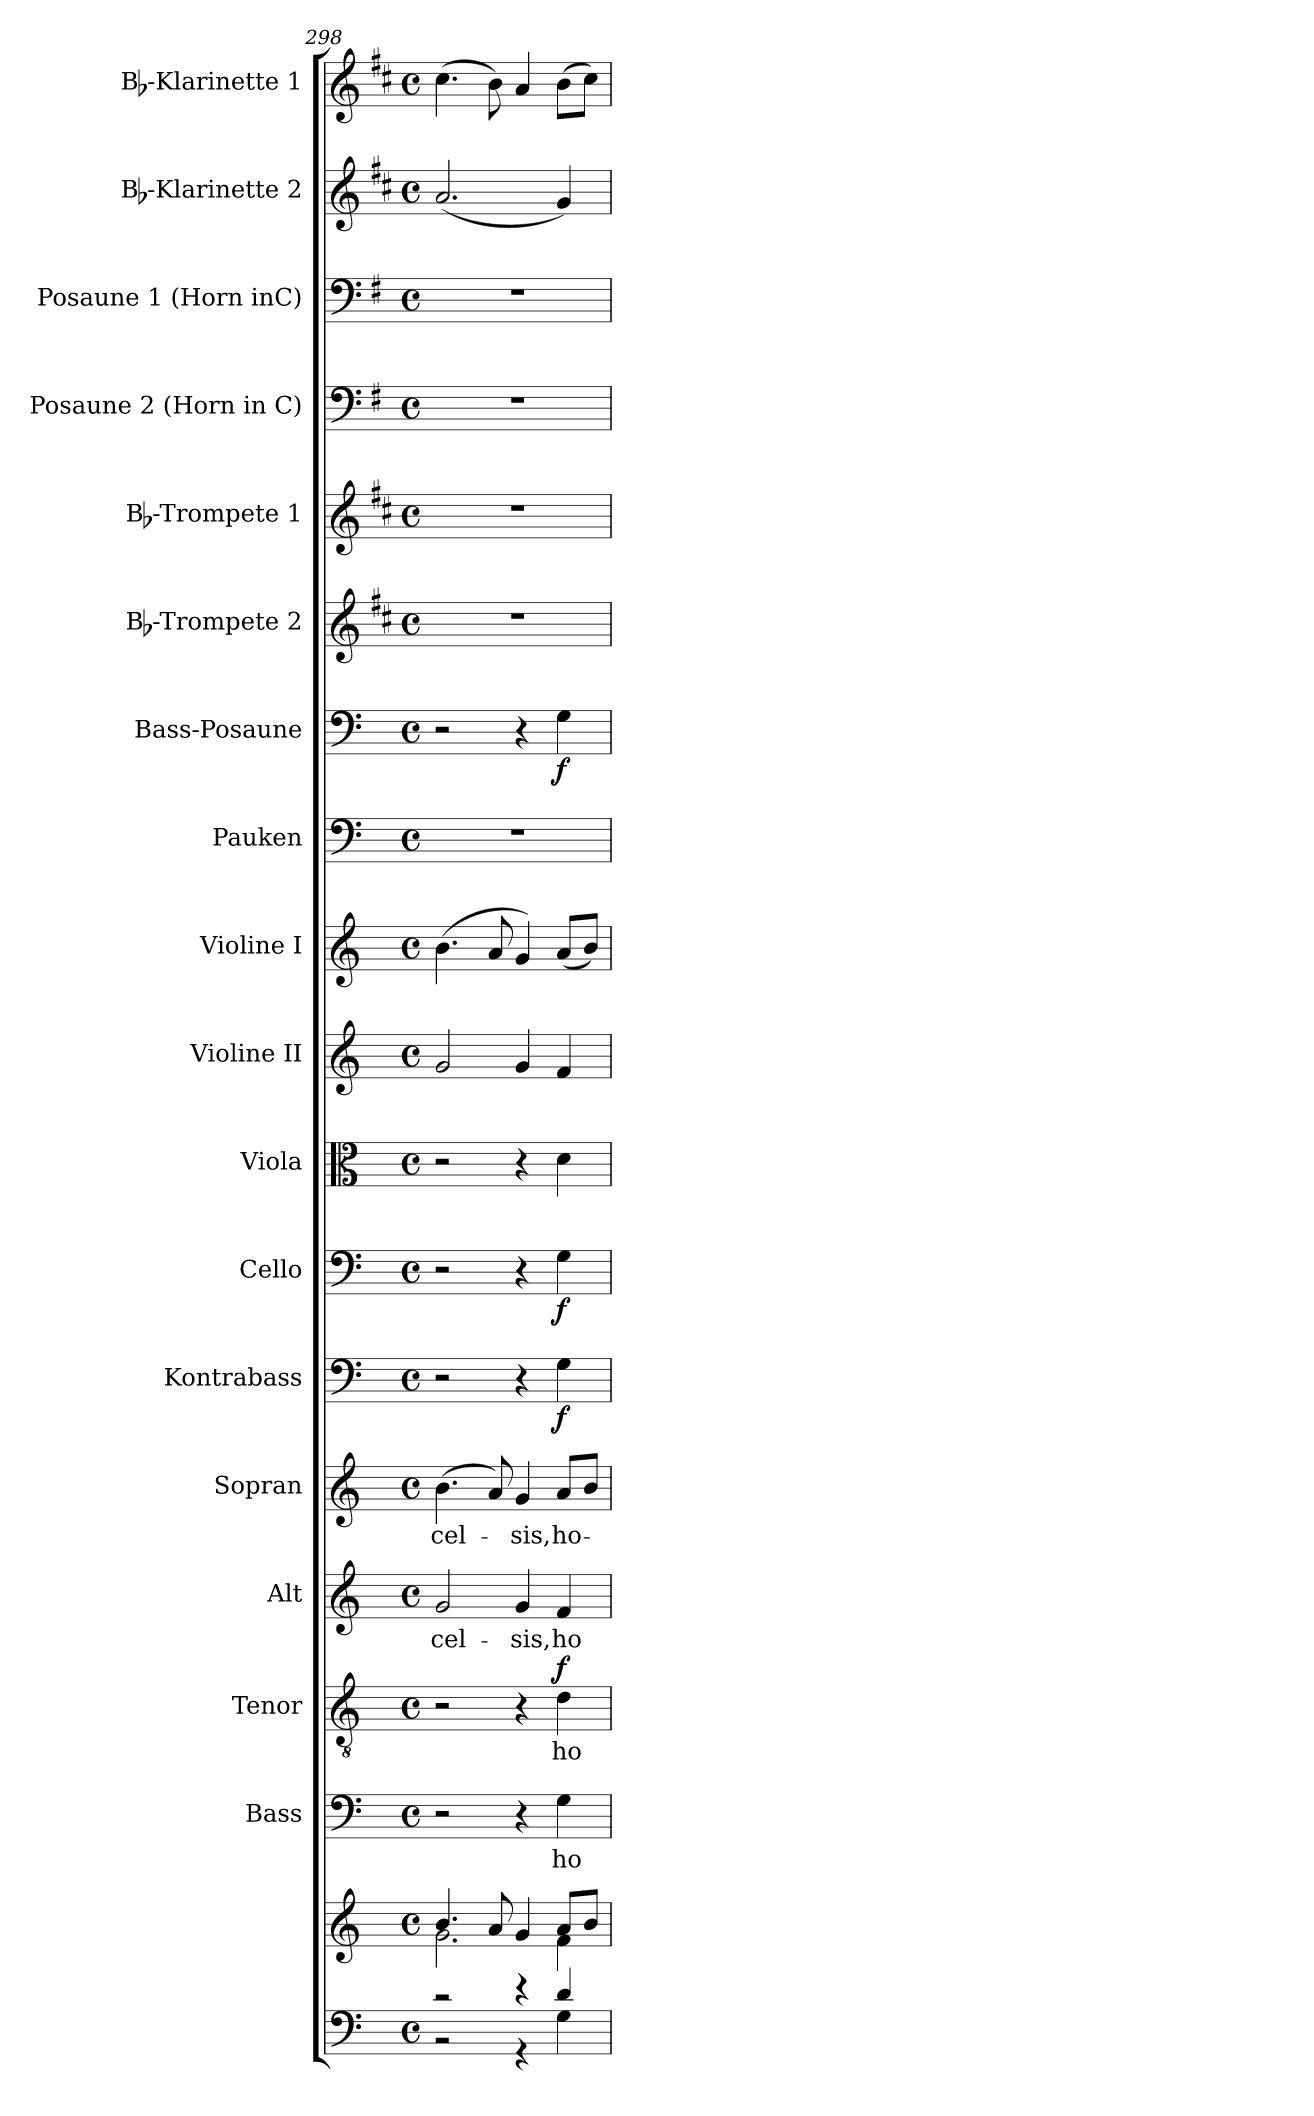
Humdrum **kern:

**kern	**kern	**kern	**text	**kern	**text	**dynam	**kern	**text	**kern	**text	**kern	**dynam	**kern	**dynam	**kern	**kern	**kern	**kern	**kern	**dynam	**kern	**kern	**kern	**kern	**kern	**kern
*part18	*part18	*part17	*part17	*part16	*part16	*part16	*part15	*part15	*part14	*part14	*part13	*part13	*part12	*part12	*part11	*part10	*part9	*part8	*part7	*part7	*part6	*part5	*part4	*part3	*part2	*part1
*staff19	*staff18	*staff17	*staff17	*staff16	*staff16	*staff16	*staff15	*staff15	*staff14	*staff14	*staff13	*staff13	*staff12	*staff12	*staff11	*staff10	*staff9	*staff8	*staff7	*staff7	*staff6	*staff5	*staff4	*staff3	*staff2	*staff1
*	*	*I"Bass	*	*I"Tenor	*	*	*I"Alt	*	*I"Sopran	*	*I"Kontrabass	*	*I"Cello	*	*I"Viola	*I"Violine II	*I"Violine I	*I"Pauken	*I"Bass-Posaune	*	*I"Bb-Trompete 2	*I"Bb-Trompete 1	*I"Posaune 2 (Horn in C)	*I"Posaune 1 (Horn inC)	*I"Bb-Klarinette 2	*I"Bb-Klarinette 1
*	*	*I'B.	*	*I'T.	*	*	*I'A.	*	*I'S.	*	*I'Kb.	*	*	*	*I'Vla.	*I'Vl. II	*I'Vl. I	*I'Pk.	*I'B-Pos.	*	*I'Bb Trp. 2	*I'Bb Trp. 1	*I'Pos. 2	*I'Pos. 1	*I'Bb Kl. 2	*I'Bb Kl. 1
!!LO:PB:g=z
*clefF4	*clefG2	*clefF4	*	*clefGv2	*	*	*clefG2	*	*clefG2	*	*clefF4	*	*clefF4	*	*clefC3	*clefG2	*clefG2	*clefF4	*clefF4	*	*clefG2	*clefG2	*clefF4	*clefF4	*clefG2	*clefG2
*	*	*	*	*	*	*	*	*	*	*	*ITrd7c12	*	*	*	*	*	*	*	*	*	*ITrd1c2	*ITrd1c2	*ITrd4c7	*ITrd4c7	*ITrd1c2	*ITrd1c2
*k[]	*k[]	*k[]	*	*k[]	*	*	*k[]	*	*k[]	*	*k[]	*	*k[]	*	*k[]	*k[]	*k[]	*k[]	*k[]	*	*k[]	*k[]	*k[]	*k[]	*k[]	*k[]
*C:	*C:	*C:	*	*C:	*	*	*C:	*	*C:	*	*C:	*	*C:	*	*C:	*C:	*C:	*C:	*C:	*	*C:	*C:	*C:	*C:	*C:	*C:
*M4/4	*M4/4	*M4/4	*	*M4/4	*	*	*M4/4	*	*M4/4	*	*M4/4	*	*M4/4	*	*M4/4	*M4/4	*M4/4	*M4/4	*M4/4	*	*M4/4	*M4/4	*M4/4	*M4/4	*M4/4	*M4/4
*met(c)	*met(c)	*met(c)	*	*met(c)	*	*	*met(c)	*	*met(c)	*	*met(c)	*	*met(c)	*	*met(c)	*met(c)	*met(c)	*met(c)	*met(c)	*	*met(c)	*met(c)	*met(c)	*met(c)	*met(c)	*met(c)
=298	=298	=298	=298	=298	=298	=298	=298	=298	=298	=298	=298	=298	=298	=298	=298	=298	=298	=298	=298	=298	=298	=298	=298	=298	=298	=298
*^	*^	*	*	*	*	*	*	*	*	*	*	*	*	*	*	*	*	*	*	*	*	*	*	*	*	*
!	!	!	!	!	!	!	!	!	!	!LO:LY:b	!	!LO:LY:b	!	!	!	!	!	!	!	!	!	!	!	!	!	!	!	!
2r	2r	4.b/	2.g\	2r	.	2r	.	.	2g/	-cel-	(>4.b\	-cel-	2r	.	2r	.	2r	2g/	(>4.b\	1r	2r	.	1r	1r	1r	1r	(<2.g/	(>4.b\
.	.	8a/	.	.	.	.	.	.	.	.	8a/)	.	.	.	.	.	.	.	8a/	.	.	.	.	.	.	.	.	8a\)
!	!	!	!	!	!	!	!	!	!	!LO:LY:b	!	!LO:LY:b	!	!	!	!	!	!	!	!	!	!	!	!	!	!	!	!
4r	4r	4g/	.	4r	.	4r	.	.	4g/	-sis,	4g/	-sis,	4r	.	4r	.	4r	4g/	4g/)	.	4r	.	.	.	.	.	.	4g/
!	!	!	!	!	!LO:LY:b	!	!LO:LY:b	!LO:DY:a	!	!LO:LY:b	!	!LO:LY:b	!	!LO:DY:b	!	!LO:DY:b	!	!	!	!	!	!LO:DY:b	!	!	!	!	!	!
4d/	4G\	8a/L	4f\	4G\	ho-	4d\	ho-	f	4f/	ho-	8a/L	ho-	4GG\	f	4G\	f	4d\	4f/	(<8a/L	.	4G\	f	.	.	.	.	4f/)	(>8a\L
.	.	8b/J	.	.	.	.	.	.	.	.	8b/J	.	.	.	.	.	.	.	8b/J)	.	.	.	.	.	.	.	.	8b\J)
*v	*v	*	*	*	*	*	*	*	*	*	*	*	*	*	*	*	*	*	*	*	*	*	*	*	*	*	*	*
*	*v	*v	*	*	*	*	*	*	*	*	*	*	*	*	*	*	*	*	*	*	*	*	*	*	*	*	*
=	=	=	=	=	=	=	=	=	=	=	=	=	=	=	=	=	=	=	=	=	=	=	=	=	=	=
*-	*-	*-	*-	*-	*-	*-	*-	*-	*-	*-	*-	*-	*-	*-	*-	*-	*-	*-	*-	*-	*-	*-	*-	*-	*-	*-
